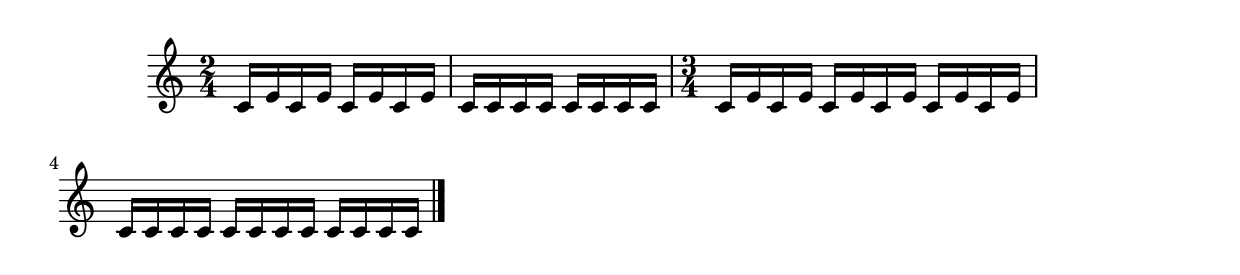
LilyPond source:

\version "2.13.18"

\header {
  texidoc = "Unfolding tremolo repeats.  All fragments fill one
measure with 16th notes exactly."
}

\layout { ragged-right = ##t }

\relative c' {
  \time 2/4 
  \unfoldRepeats {
    \repeat tremolo 4 { c16 e } |
    \repeat tremolo 8 c16
  } |
  \time 3/4 
  \unfoldRepeats {
    \repeat tremolo 6 { c16 e } |
    \repeat tremolo 12 { c16 } |
  }
  \bar "|."  
}
